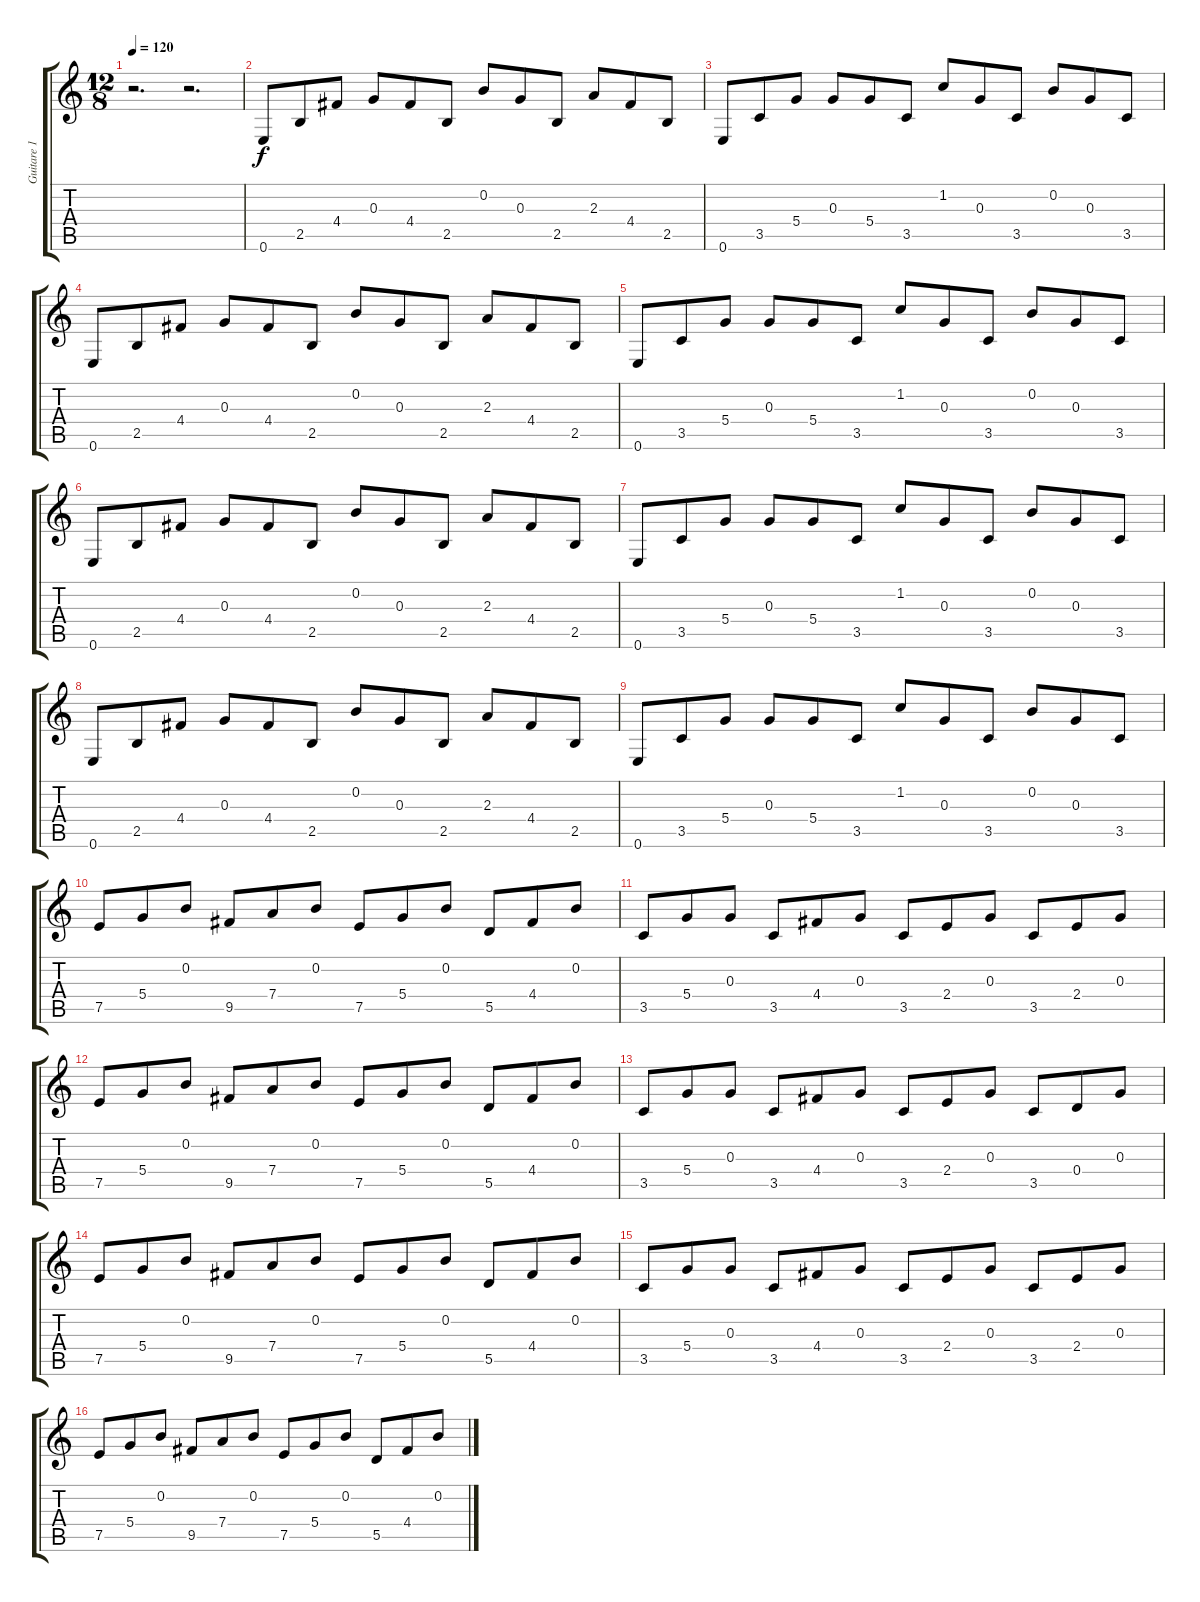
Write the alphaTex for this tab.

\track ("Guitare 1" "Guitare 1") {instrument acousticguitarnylon}
\staff {score tabs}
\tuning (E4 B3 G3 D3 A2 E2) {hide}
\ts (12 8)
\tempo 120
\clef g2
\ks c
r.2{d dy f instrument acousticguitarnylon} r.2{d} |
0.6.8 2.5.8 4.4.8 0.3.8 4.4.8 2.5.8 0.2.8 0.3.8 2.5.8 2.3.8 4.4.8 2.5.8 |
0.6.8 3.5.8 5.4.8 0.3.8 5.4.8 3.5.8 1.2.8 0.3.8 3.5.8 0.2.8 0.3.8 3.5.8 |
0.6.8 2.5.8 4.4.8 0.3.8 4.4.8 2.5.8 0.2.8 0.3.8 2.5.8 2.3.8 4.4.8 2.5.8 |
0.6.8 3.5.8 5.4.8 0.3.8 5.4.8 3.5.8 1.2.8 0.3.8 3.5.8 0.2.8 0.3.8 3.5.8 |
0.6.8 2.5.8 4.4.8 0.3.8 4.4.8 2.5.8 0.2.8 0.3.8 2.5.8 2.3.8 4.4.8 2.5.8 |
0.6.8 3.5.8 5.4.8 0.3.8 5.4.8 3.5.8 1.2.8 0.3.8 3.5.8 0.2.8 0.3.8 3.5.8 |
0.6.8 2.5.8 4.4.8 0.3.8 4.4.8 2.5.8 0.2.8 0.3.8 2.5.8 2.3.8 4.4.8 2.5.8 |
0.6.8 3.5.8 5.4.8 0.3.8 5.4.8 3.5.8 1.2.8 0.3.8 3.5.8 0.2.8 0.3.8 3.5.8 |
7.5.8 5.4.8 0.2.8 9.5.8 7.4.8 0.2.8 7.5.8 5.4.8 0.2.8 5.5.8 4.4.8 0.2.8 |
3.5.8 5.4.8 0.3.8 3.5.8 4.4.8 0.3.8 3.5.8 2.4.8 0.3.8 3.5.8 2.4.8 0.3.8 |
7.5.8 5.4.8 0.2.8 9.5.8 7.4.8 0.2.8 7.5.8 5.4.8 0.2.8 5.5.8 4.4.8 0.2.8 |
3.5.8 5.4.8 0.3.8 3.5.8 4.4.8 0.3.8 3.5.8 2.4.8 0.3.8 3.5.8 0.4.8 0.3.8 |
7.5.8 5.4.8 0.2.8 9.5.8 7.4.8 0.2.8 7.5.8 5.4.8 0.2.8 5.5.8 4.4.8 0.2.8 |
3.5.8 5.4.8 0.3.8 3.5.8 4.4.8 0.3.8 3.5.8 2.4.8 0.3.8 3.5.8 2.4.8 0.3.8 |
7.5.8 5.4.8 0.2.8 9.5.8 7.4.8 0.2.8 7.5.8 5.4.8 0.2.8 5.5.8 4.4.8 0.2.8
